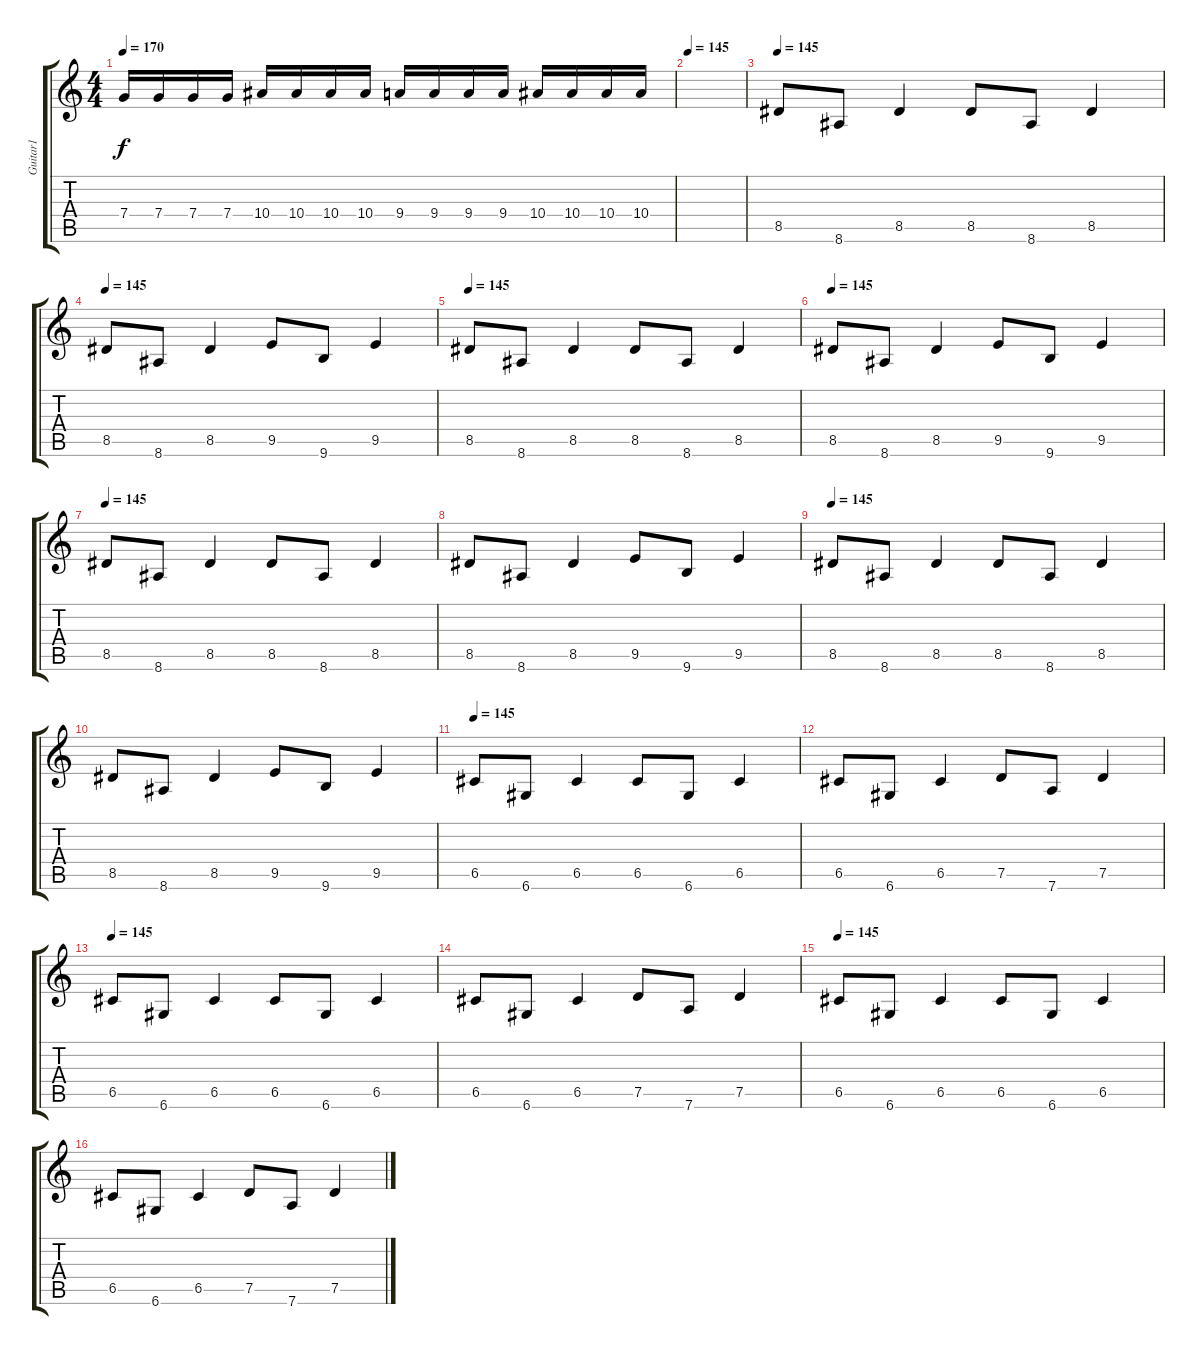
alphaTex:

\track ("Guitar1" "Guitar1") {instrument distortionguitar}
\staff {score tabs}
\tuning (D4 A3 F3 C3 G2 D2) {hide}
\ts (4 4)
\tempo 170
\clef g2
\ks c
7.4.16{dy f} 7.4.16 7.4.16 7.4.16 10.4.16 10.4.16 10.4.16 10.4.16 9.4.16 9.4.16 9.4.16 9.4.16 10.4.16 10.4.16 10.4.16 10.4.16 |
\tempo 145
|
\tempo 145
8.5.8 8.6.8 8.5.4 8.5.8 8.6.8 8.5.4 |
\tempo 145
8.5.8 8.6.8 8.5.4 9.5.8 9.6.8 9.5.4 |
\tempo 145
8.5.8 8.6.8 8.5.4 8.5.8 8.6.8 8.5.4 |
\tempo 145
8.5.8 8.6.8 8.5.4 9.5.8 9.6.8 9.5.4 |
\tempo 145
8.5.8 8.6.8 8.5.4 8.5.8 8.6.8 8.5.4 |
8.5.8 8.6.8 8.5.4 9.5.8 9.6.8 9.5.4 |
\tempo 145
8.5.8 8.6.8 8.5.4 8.5.8 8.6.8 8.5.4 |
8.5.8 8.6.8 8.5.4 9.5.8 9.6.8 9.5.4 |
\tempo 145
6.5.8 6.6.8 6.5.4 6.5.8 6.6.8 6.5.4 |
6.5.8 6.6.8 6.5.4 7.5.8 7.6.8 7.5.4 |
\tempo 145
6.5.8 6.6.8 6.5.4 6.5.8 6.6.8 6.5.4 |
6.5.8 6.6.8 6.5.4 7.5.8 7.6.8 7.5.4 |
\tempo 145
6.5.8 6.6.8 6.5.4 6.5.8 6.6.8 6.5.4 |
6.5.8 6.6.8 6.5.4 7.5.8 7.6.8 7.5.4
